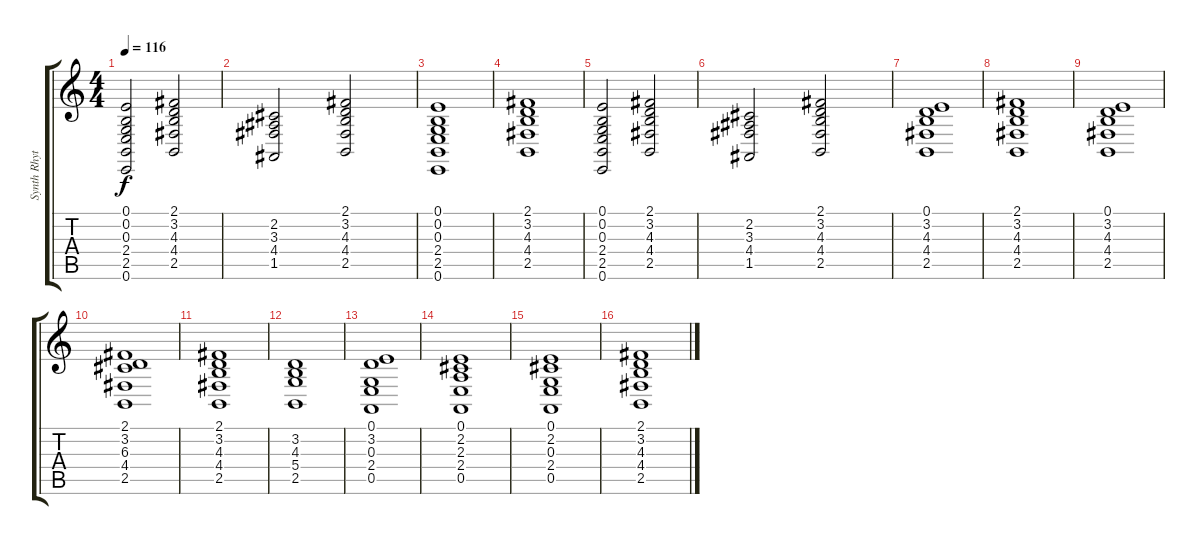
\track ("Synth Rhythm" "Synth Rhyt") {instrument stringensemble1}
\staff {score tabs}
\tuning (E4 B3 G3 D3 A2 E2) {hide}
\ts (4 4)
\tempo 116
\clef g2
\ks c
(0.1 0.2 0.3 2.4 2.5 0.6).2{dy f} (2.1 3.2 4.3 4.4 2.5).2 |
(2.2 3.3 4.4 1.5).2 (2.1 3.2 4.3 4.4 2.5).2 |
(0.1 0.2 0.3 2.4 2.5 0.6).1 |
(2.1 3.2 4.3 4.4 2.5).1 |
(0.1 0.2 0.3 2.4 2.5 0.6).2 (2.1 3.2 4.3 4.4 2.5).2 |
(2.2 3.3 4.4 1.5).2 (2.1 3.2 4.3 4.4 2.5).2 |
(0.1 3.2 4.3 4.4 2.5).1 |
(2.1 3.2 4.3 4.4 2.5).1 |
(0.1 3.2 4.3 4.4 2.5).1 |
(2.1 3.2 6.3 4.4 2.5).1 |
(2.1 3.2 4.3 4.4 2.5).1 |
(3.2 4.3 5.4 2.5).1 |
(0.1 3.2 0.3 2.4 0.5).1 |
(0.1 2.2 2.3 2.4 0.5).1 |
(0.1 2.2 0.3 2.4 0.5).1 |
(2.1 3.2 4.3 4.4 2.5).1
